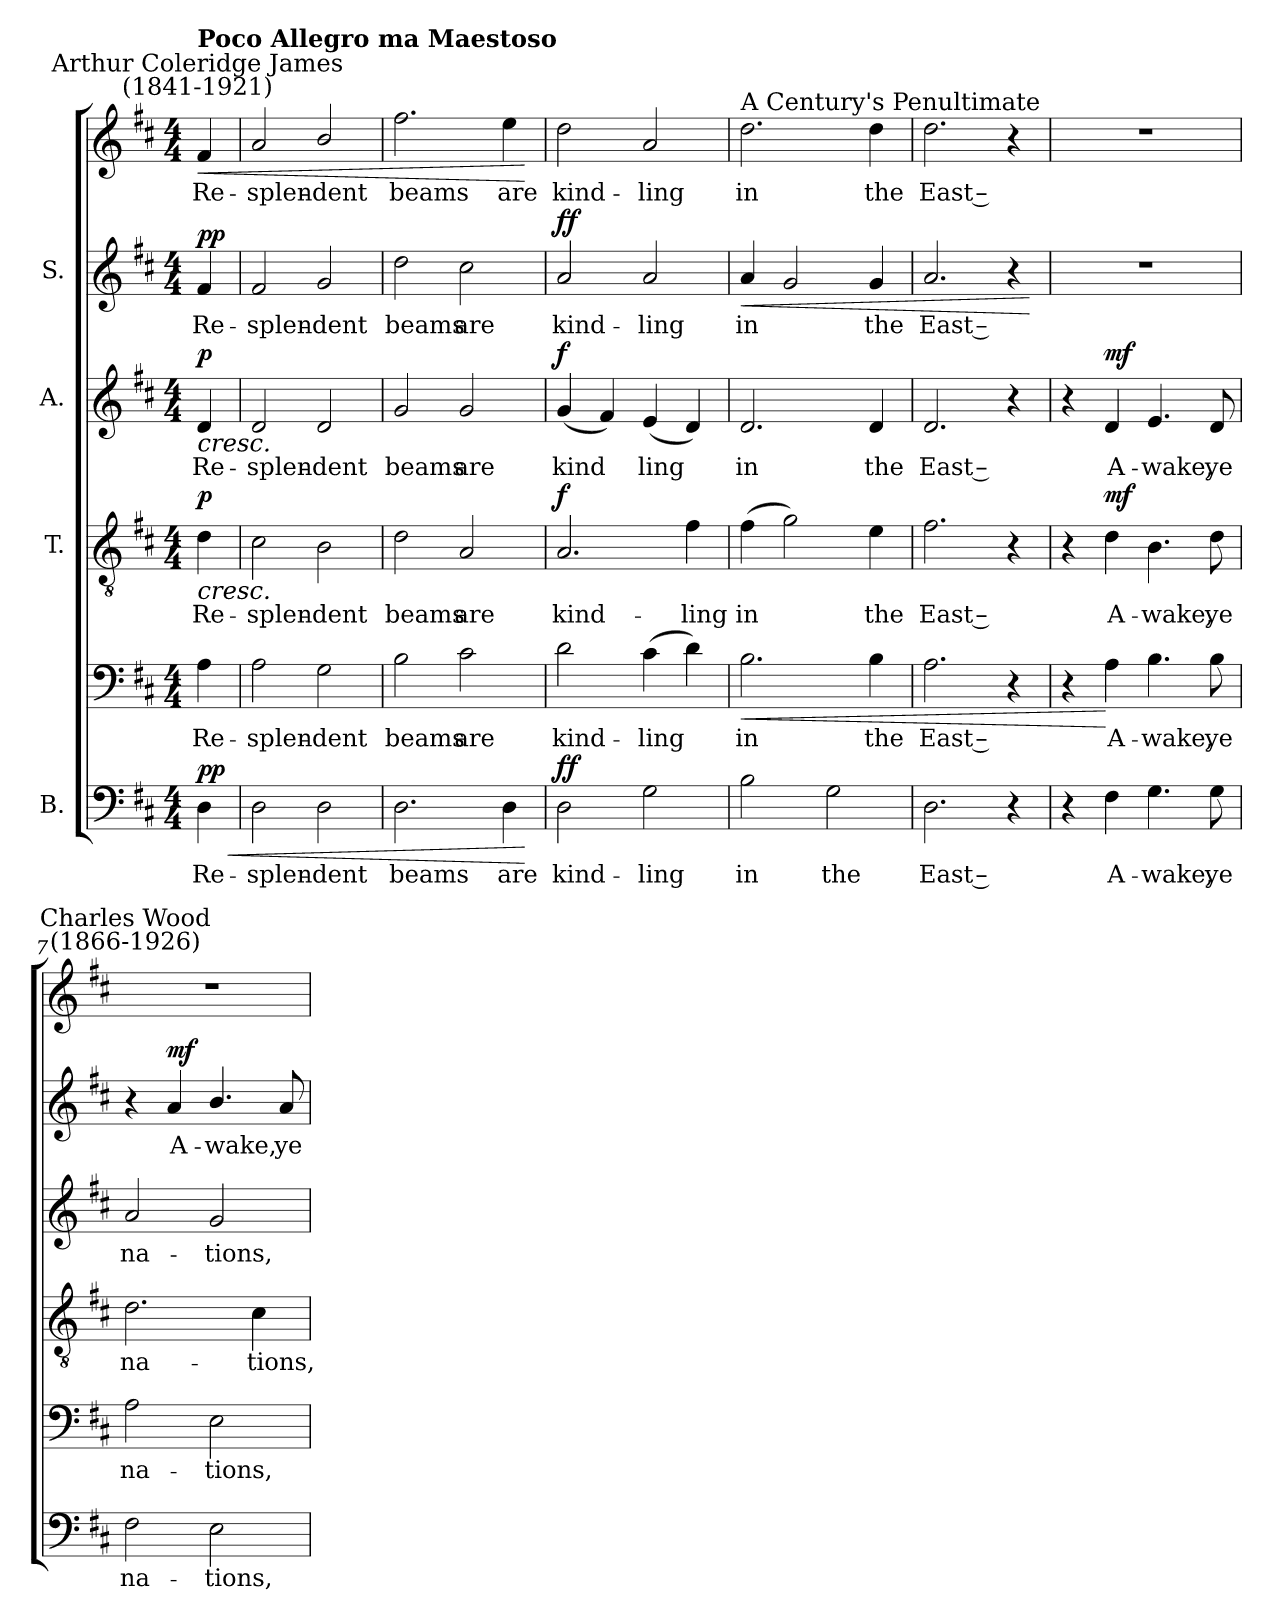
**kern	**text	**kern	**text	**dynam	**kern	**text	**dynam	**kern	**text	**dynam	**kern	**text	**kern	**text	**dynam
*part4	*part4	*part4	*part4	*part4	*part3	*part3	*part3	*part2	*part2	*part2	*part1	*part1	*part1	*part1	*part1
*staff6	*staff6	*staff5	*staff5	*staff5/6	*staff4	*staff4	*staff4	*staff3	*staff3	*staff3	*staff2	*staff2	*staff1	*staff1	*staff1/2
*I"B.	*	*	*	*	*I"T.	*	*	*I"A.	*	*	*I"S.	*	*	*	*
*clefF4	*	*clefF4	*	*	*clefGv2	*	*	*clefG2	*	*	*clefG2	*	*clefG2	*	*
*k[f#c#]	*	*k[f#c#]	*	*	*k[f#c#]	*	*	*k[f#c#]	*	*	*k[f#c#]	*	*k[f#c#]	*	*
*D:	*	*D:	*	*	*D:	*	*	*D:	*	*	*D:	*	*D:	*	*
*M4/4	*	*M4/4	*	*	*M4/4	*	*	*M4/4	*	*	*M4/4	*	*M4/4	*	*
=	=	=	=	=	=	=	=	=	=	=	=	=	=	=	=
!	!	!	!	!	!	!	!	!	!	!	!	!	!LO:TX:a:cj:t=Arthur Coleridge James\n(1841-1921)	!	!
!	!	!	!	!	!	!	!	!	!	!	!	!	!LO:TX:a:B:t=Poco Allegro ma Maestoso	!	!
!	!LO:LY:b	!	!LO:LY:b	!LO:HP:b=2	!	!	!	!	!	!	!	!	!	!	!
!	!	!	!	!LO:HP:n=1:b	!	!LO:LY:b	!LO:HP:b	!	!LO:LY:b	!LO:HP:b	!	!LO:LY:b	!	!LO:LY:b	!LO:HP:b
!	!	!	!	!LO:DY:n=1:a=2	!	!	!	!	!	!	!	!	!	!	!
!	!	!	!	!LO:DY:n=2:a	!	!	!LO:DY:n=1:a	!	!	!LO:DY:n=1:a	!	!	!	!	!LO:DY:n=1:a=2
!	!	!	!	!	!	!	!	!	!	!	!	!	!	!	!LO:DY:n=2:a
4D	-Re-	4A	Re-	< < p p	4d	Re-	< p	4d	Re-	< p	4f#	-Re-	4f#	Re-	< p p
=1	=1	=1	=1	=1	=1	=1	=1	=1	=1	=1	=1	=1	=1	=1	=1
!	!LO:LY:b	!	!LO:LY:b	!	!	!LO:LY:b	!	!	!LO:LY:b	!	!	!LO:LY:b	!	!LO:LY:b	!
2D	splen-	2A	-splen-	.	2c#	-splen-	.	2d	-splen-	.	2f#	splen-	2a	-splen-	.
!	!LO:LY:b	!	!LO:LY:b	!	!	!LO:LY:b	!	!	!LO:LY:b	!	!	!LO:LY:b	!	!LO:LY:b	!
2D	-dent	2G	-dent	.	2B	-dent	.	2d	-dent	.	2g	-dent	2b/	-dent	.
=2	=2	=2	=2	=2	=2	=2	=2	=2	=2	=2	=2	=2	=2	=2	=2
!	!LO:LY:b	!	!LO:LY:b	!	!	!LO:LY:b	!	!	!LO:LY:b	!	!	!LO:LY:b	!	!LO:LY:b	!
2.D	beams	2B	beams	.	2d	beams	.	2g	beams	.	2dd	beams	2.ff#	beams	.
!	!	!	!LO:LY:b	!	!	!LO:LY:b	!	!	!LO:LY:b	!	!	!LO:LY:b	!	!	!
.	.	2c#	are	.	2A	are	.	2g	are	.	2cc#	are	.	.	.
*	*	*	*	*	*	*	*	*	*	*	*	*	*MM80	*	*
!	!LO:LY:b	!	!	!	!	!	!	!	!	!	!	!	!	!LO:LY:b	!
4D	are	.	.	.	.	.	.	.	.	.	.	.	4ee	are	.
.	.	.	.	[	.	.	.	.	.	.	.	.	.	.	[
=3	=3	=3	=3	=3	=3	=3	=3	=3	=3	=3	=3	=3	=3	=3	=3
!	!LO:LY:b	!	!LO:LY:b	!LO:DY:a=2	!	!LO:LY:b	!	!	!LO:LY:b	!	!	!LO:LY:b	!	!LO:LY:b	!
!	!	!	!	!LO:DY:n=1:a	!	!	!LO:DY:a	!	!	!LO:DY:a	!	!	!	!	!LO:DY:a=2
!	!	!	!	!	!	!	!	!	!	!	!	!	!	!	!LO:DY:n=1:a
2D	kind-	2d	kind-	f f	2.A	kind-	f	(<4g	kind	f	2a	kind-	2dd	kind-	f f
.	.	.	.	.	.	.	.	4f#)	.	.	.	.	.	.	.
!	!LO:LY:b	!	!LO:LY:b	!	!	!	!	!	!LO:LY:b	!	!	!LO:LY:b	!	!LO:LY:b	!
2G	-ling	(>4c#	-ling	.	.	.	.	(<4e	-ling	.	2a	-ling	2a	-ling	.
!	!	!	!	!	!	!LO:LY:b	!	!	!	!	!	!	!	!	!
.	.	4d)	.	.	4f#	-ling	.	4d)	.	.	.	.	.	.	.
=4	=4	=4	=4	=4	=4	=4	=4	=4	=4	=4	=4	=4	=4	=4	=4
!	!	!	!	!	!	!	!	!	!	!	!	!	!LO:TX:a:t=A Century's Penultimate	!	!
!	!LO:LY:b	!	!LO:LY:b	!LO:HP:b	!	!LO:LY:b	!	!	!LO:LY:b	!	!	!LO:LY:b	!	!LO:LY:b	!LO:HP:b=2
!	!	!	!	!	!	!	!	!	!	!	!	!	!	!	!LO:HP:n=1:b
2B	in	2.B	in	<	(>4f#	in	.	2.d	in	.	4a	in	2.dd	in	< <
.	.	.	.	.	2g)	.	.	.	.	.	2g	.	.	.	.
!	!LO:LY:b	!	!	!	!	!	!	!	!	!	!	!	!	!	!
2G	the	.	.	.	.	.	.	.	.	.	.	.	.	.	.
!	!	!	!LO:LY:b	!	!	!LO:LY:b	!	!	!LO:LY:b	!	!	!LO:LY:b	!	!LO:LY:b	!
.	.	4B	the	.	4e	the	.	4d	the	.	4g	the	4dd	the	.
=5	=5	=5	=5	=5	=5	=5	=5	=5	=5	=5	=5	=5	=5	=5	=5
!	!LO:LY:b	!	!LO:LY:b	!	!	!LO:LY:b	!	!	!LO:LY:b	!	!	!LO:LY:b	!	!LO:LY:b	!
2.D	East –	2.A	East –	.	2.f#	East –	.	2.d	East –	.	2.a	East –	2.dd	East –	.
4r	.	4r	.	.	4r	.	.	4r	.	.	4r	.	4r	.	.
.	.	.	.	.	.	.	[	.	.	.	.	.	.	.	[
=6	=6	=6	=6	=6	=6	=6	=6	=6	=6	=6	=6	=6	=6	=6	=6
4r	.	4r	.	.	4r	.	.	4r	.	.	1r	.	1r	.	.
!	!LO:LY:b	!	!LO:LY:b	!LO:DY:n=1:a=2	!	!LO:LY:b	!	!	!LO:LY:b	!	!	!	!	!	!
!	!	!	!	!LO:DY:n=2:a	!	!	!LO:DY:a	!	!	!LO:DY:n=1:a	!	!	!	!	!
4F#	A-	4A	A-	[ [ mf mf	4d	A-	mf	4d	A-	[ mf	.	.	.	.	.
!	!LO:LY:b	!	!LO:LY:b	!	!	!LO:LY:b	!	!	!LO:LY:b	!	!	!	!	!	!
4.G	-wake,	4.B	-wake,	.	4.B	-wake,	.	4.e	-wake,	.	.	.	.	.	.
!	!LO:LY:b	!	!LO:LY:b	!	!	!LO:LY:b	!	!	!LO:LY:b	!	!	!	!	!	!
8G	ye	8B	ye	.	8d	ye	.	8d	ye	.	.	.	.	.	.
.	.	.	.	.	.	.	.	.	.	.	.	.	.	.	[
=7	=7	=7	=7	=7	=7	=7	=7	=7	=7	=7	=7	=7	=7	=7	=7
!	!	!	!	!	!	!	!	!	!	!	!	!	!LO:TX:a:cj:t=Charles Wood\n(1866-1926)	!	!
!	!LO:LY:b	!	!LO:LY:b	!	!	!LO:LY:b	!	!	!LO:LY:b	!	!	!	!	!	!
2F#	na-	2A	na-	.	2.d	na-	.	2a	na-	.	4r	.	1r	.	.
!	!	!	!	!	!	!	!	!	!	!	!	!LO:LY:b	!	!	!LO:DY:a=2
.	.	.	.	.	.	.	.	.	.	.	4a	A-	.	.	mf
!	!LO:LY:b	!	!LO:LY:b	!	!	!	!	!	!LO:LY:b	!	!	!LO:LY:b	!	!	!
2E	-tions,	2E	-tions,	.	.	.	.	2g	-tions,	.	4.b/	-wake,	.	.	.
!	!	!	!	!	!	!LO:LY:b	!	!	!	!	!	!	!	!	!
.	.	.	.	.	4c#	-tions,	.	.	.	.	.	.	.	.	.
!	!	!	!	!	!	!	!	!	!	!	!	!LO:LY:b	!	!	!
.	.	.	.	.	.	.	.	.	.	.	8a	ye	.	.	.
=	=	=	=	=	=	=	=	=	=	=	=	=	=	=	=
*-	*-	*-	*-	*-	*-	*-	*-	*-	*-	*-	*-	*-	*-	*-	*-
